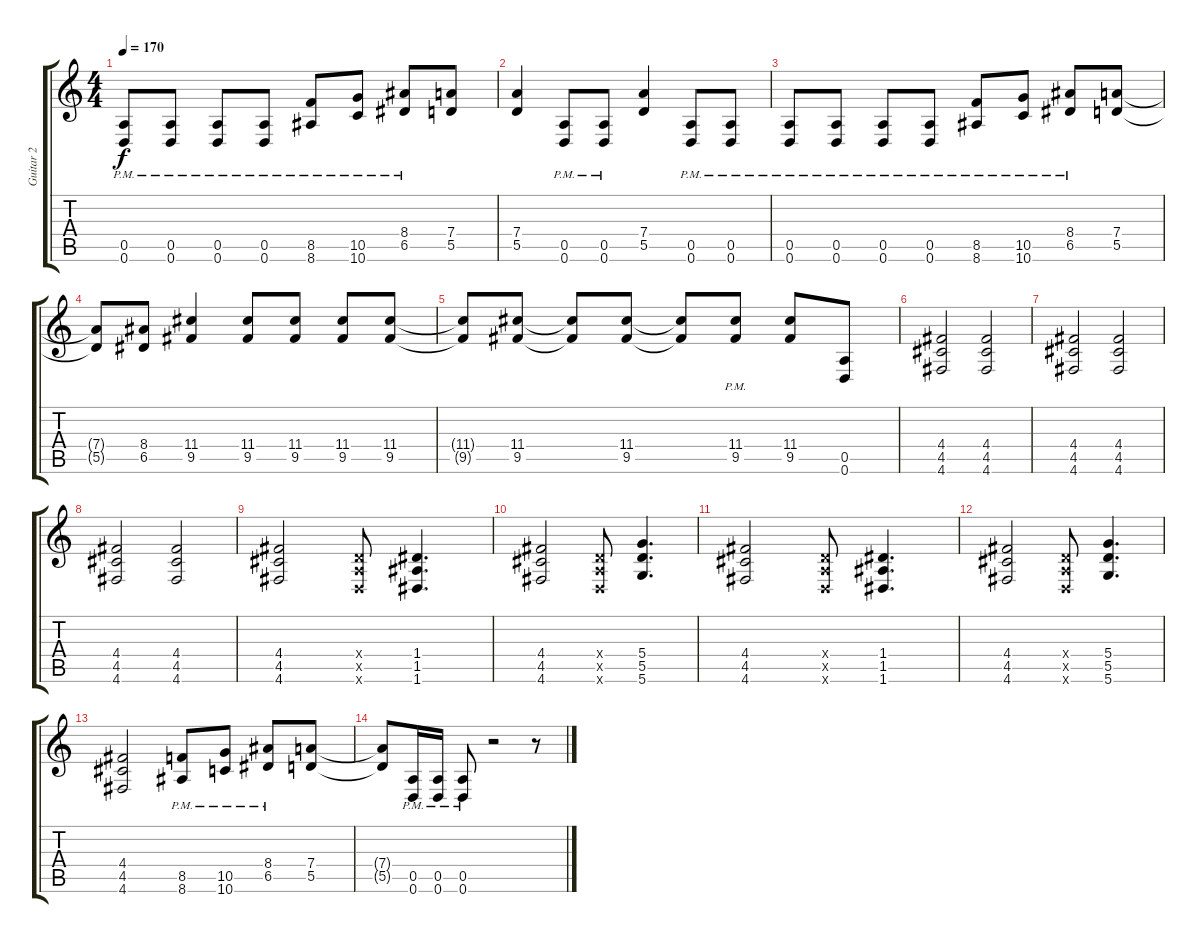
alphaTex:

\track ("Guitar 2" "Guitar 2") {instrument distortionguitar}
\staff {score tabs}
\tuning (E4 B3 G3 D3 A2 D2) {hide}
\ts (4 4)
\tempo 170
\clef g2
\ks c
(0.5{pm} 0.6{pm}).8{dy f} (0.5{pm} 0.6{pm}).8 (0.5{pm} 0.6{pm}).8 (0.5{pm} 0.6{pm}).8 (8.5{pm} 8.6{pm}).8 (10.5{pm} 10.6{pm}).8 (8.4{pm} 6.5{pm}).8 (7.4 5.5).8 |
(7.4 5.5).4 (0.5{pm} 0.6{pm}).8 (0.5{pm} 0.6{pm}).8 (7.4 5.5).4 (0.5{pm} 0.6{pm}).8 (0.5{pm} 0.6{pm}).8 |
(0.5{pm} 0.6{pm}).8 (0.5{pm} 0.6{pm}).8 (0.5{pm} 0.6{pm}).8 (0.5{pm} 0.6{pm}).8 (8.5{pm} 8.6{pm}).8 (10.5{pm} 10.6{pm}).8 (8.4{pm} 6.5{pm}).8 (7.4 5.5).8 |
(7.4{t} 5.5{t}).8 (8.4 6.5).8 (11.4 9.5).4 (11.4 9.5).8 (11.4 9.5).8 (11.4 9.5).8 (11.4 9.5).8 |
(11.4{t} 9.5{t}).8 (11.4 9.5).8 (11.4{t} 9.5{t}).8 (11.4 9.5).8 (11.4{t} 9.5{t}).8 (11.4 9.5{pm}).8 (11.4 9.5).8 (0.5 0.6).8 |
(4.4 4.5 4.6).2 (4.4 4.5 4.6).2 |
(4.4 4.5 4.6).2 (4.4 4.5 4.6).2 |
(4.4 4.5 4.6).2 (4.4 4.5 4.6).2 |
(4.4 4.5 4.6).2 (0.4{x} 0.5{x} 0.6{x}).8 (1.4 1.5 1.6).4{d} |
(4.4 4.5 4.6).2 (0.4{x} 0.5{x} 0.6{x}).8 (5.4 5.5 5.6).4{d} |
(4.4 4.5 4.6).2 (0.4{x} 0.5{x} 0.6{x}).8 (1.4 1.5 1.6).4{d} |
(4.4 4.5 4.6).2 (0.4{x} 0.5{x} 0.6{x}).8 (5.4 5.5 5.6).4{d} |
(4.4 4.5 4.6).2 (8.5{pm} 8.6{pm}).8 (10.5{pm} 10.6{pm}).8 (8.4{pm} 6.5{pm}).8 (7.4 5.5).8 |
(7.4{t} 5.5{t}).8 (0.5{pm} 0.6{pm}).16 (0.5{pm} 0.6{pm}).16 (0.5{pm} 0.6{pm}).8 r.2 r.8
